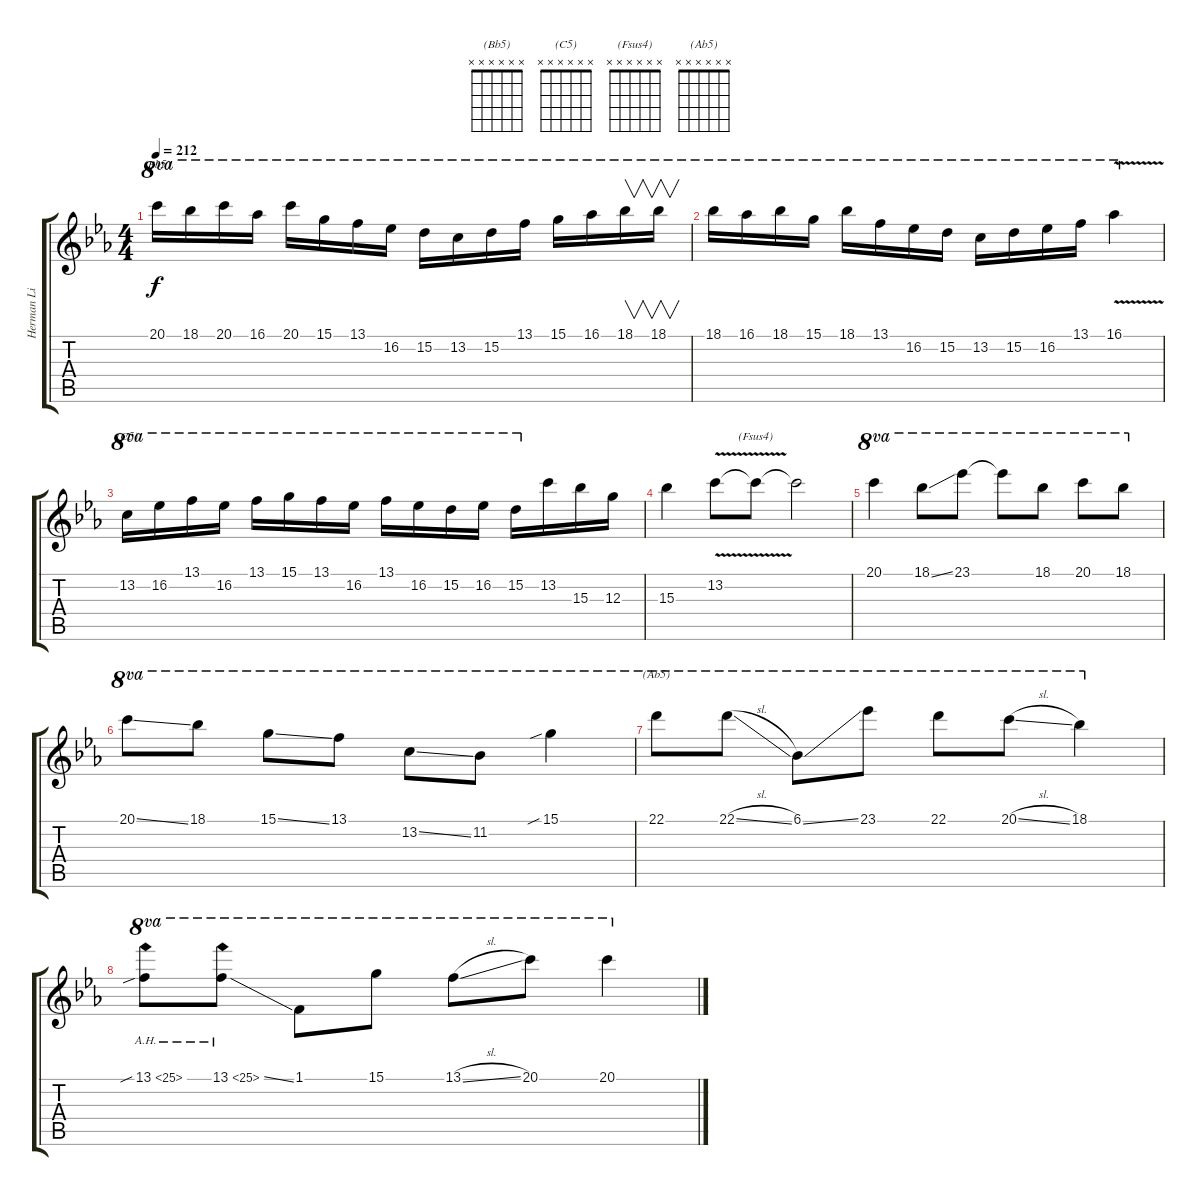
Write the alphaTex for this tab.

\track ("Herman Li (Lead 1 and Rhythm)" "Herman Li ") {instrument distortionguitar}
\staff {score tabs}
\tuning (E4 B3 G3 D3 A2 E2) {hide}
\chord ("(Bb5)" x x x x x x)
\chord ("(C5)" x x x x x x)
\chord ("(Fsus4)" x x x x x x)
\chord ("(Ab5)" x x x x x x)
\ts (4 4)
\tempo 212
\clef g2
\ks eb
20.1.16{ch "(Bb5)" ot 8va dy f} 18.1.16{ot 8va} 20.1.16{ot 8va} 16.1.16{ot 8va} 20.1.16{ot 8va} 15.1.16{ot 8va} 13.1.16{ot 8va} 16.2.16{ot 8va} 15.2.16{ot 8va} 13.2.16{ot 8va} 15.2.16{ot 8va} 13.1.16{ot 8va} 15.1.16{ot 8va} 16.1.16{ot 8va} 18.1.16{v ot 8va} 18.1.16{v ot 8va} |
18.1.16{ot 8va} 16.1.16{ot 8va} 18.1.16{ot 8va} 15.1.16{ot 8va} 18.1.16{ot 8va} 13.1.16{ot 8va} 16.2.16{ot 8va} 15.2.16{ot 8va} 13.2.16{ot 8va} 15.2.16{ot 8va} 16.2.16{ot 8va} 13.1.16{ot 8va} 16.1{v}.4{ot 8va} |
13.2.16{ch "(C5)" ot 8va} 16.2.16{ot 8va} 13.1.16{ot 8va} 16.2.16{ot 8va} 13.1.16{ot 8va} 15.1.16{ot 8va} 13.1.16{ot 8va} 16.2.16{ot 8va} 13.1.16{ot 8va} 16.2.16{ot 8va} 15.2.16{ot 8va} 16.2.16{ot 8va} 15.2.16{ot 8va} 13.2.16 15.3.16 12.3.16 |
15.3.4 13.2{v}.8 13.2{t}.8{ch "(Fsus4)"} 13.2{t}.2 |
20.1.4{ot 8va} 18.1{ss}.8{ot 8va} 23.1.8{ot 8va} 23.1{t}.8{ot 8va} 18.1.8{ot 8va} 20.1.8{ot 8va} 18.1.8{ot 8va} |
20.1{ss}.8{ot 8va} 18.1.8{ot 8va} 15.1{ss}.8{ot 8va} 13.1.8{ot 8va} 13.2{ss}.8{ot 8va} 11.2.8{ot 8va} 15.1{sib}.4{ot 8va} |
22.1.8{ch "(Ab5)" ot 8va} 22.1{sl}.8{ot 8va} 6.1{ss}.8{ot 8va} 23.1.8{ot 8va} 22.1.8{ot 8va} 20.1{sl}.8{ot 8va} 18.1.4{ot 8va} |
13.1{ah 12 sib}.8{ot 8va} 13.1{ah 12 ss}.8{ot 8va} 1.1.8{ot 8va} 15.1.8{ot 8va} 13.1{sl}.8{ot 8va} 20.1.8{ot 8va} 20.1.4{ot 8va}
